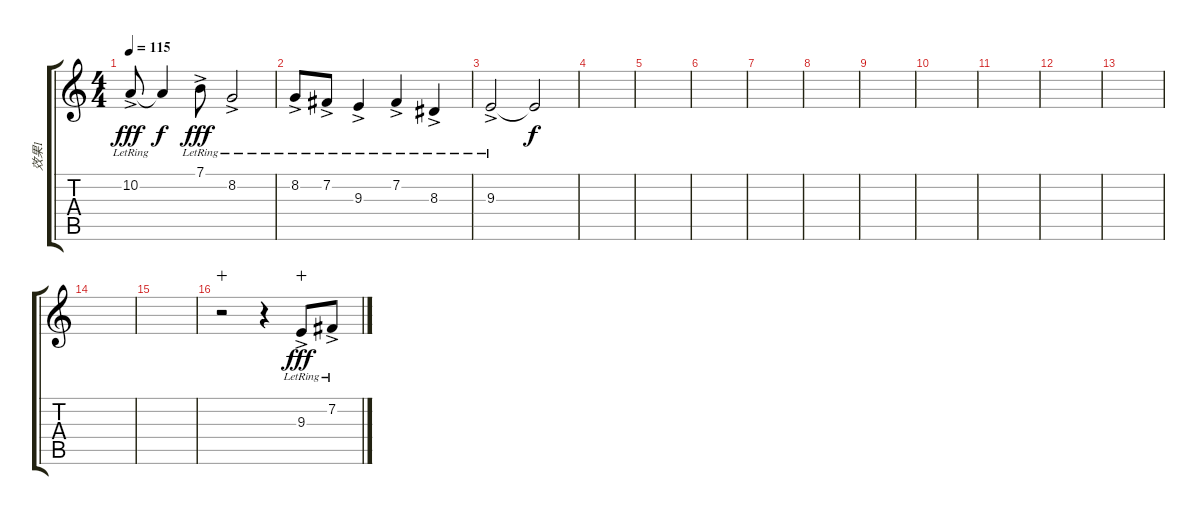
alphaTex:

\track ("效果1" "效果1") {instrument fx1rain}
\staff {score tabs}
\tuning (E4 B3 G3 D3 A2 E2) {hide}
\ts (4 4)
\tempo 115
\clef g2
\ks c
10.2{ac lr}.8{dy fff} 10.2{t}.4{dy f} 7.1{ac lr}.8{dy fff} 8.2{ac lr}.2 |
8.2{ac lr}.8 7.2{ac lr}.8 9.3{ac lr}.4 7.2{ac lr}.4 8.3{ac lr}.4 |
9.3{ac lr}.2 9.3{t}.2{dy f} |
|
|
|
|
|
|
|
|
|
|
|
|
r.2{wahc} r.4 9.3{ac lr}.8{dy fff wahc} 7.2{ac lr}.8
